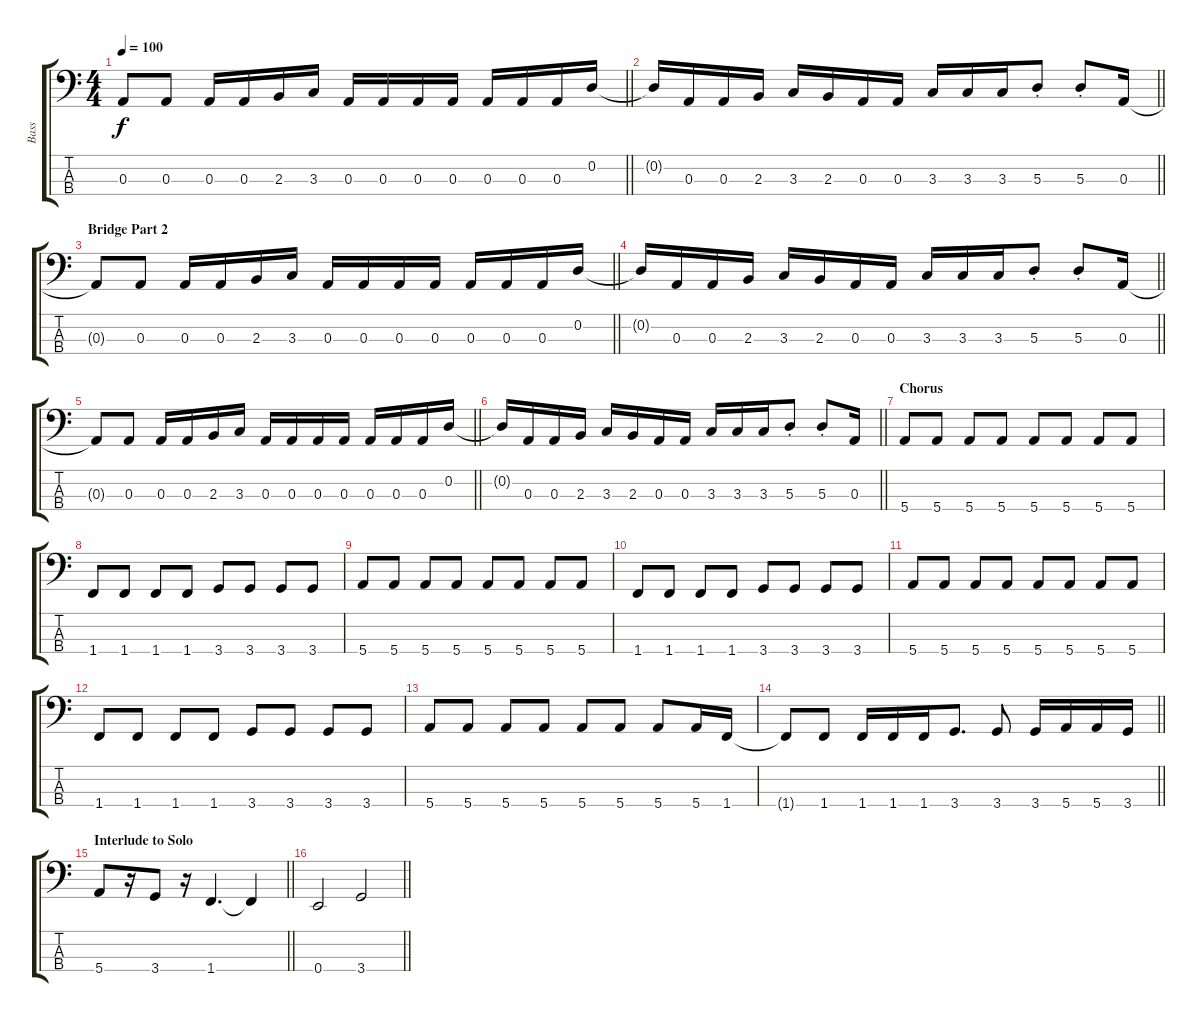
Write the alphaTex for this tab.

\track ("Bass" "Bass") {instrument electricbassfinger}
\staff {score tabs}
\tuning (G2 D2 A1 E1) {hide}
\ts (4 4)
\tempo 100
\clef f4
\barLineRight lightlight
\ks c
0.3{t}.8{dy f} 0.3.8 0.3.16 0.3.16 2.3.16 3.3.16 0.3.16 0.3.16 0.3.16 0.3.16 0.3.16 0.3.16 0.3.16 0.2.16 |
\barLineRight lightlight
0.2{t}.16 0.3.16 0.3.16 2.3.16 3.3.16 2.3.16 0.3.16 0.3.16 3.3.16 3.3.16 3.3.16 5.3{st}.8 5.3{st}.8 0.3.16 |
\section ("" "Bridge Part 2")
\barLineRight lightlight
0.3{t}.8 0.3.8 0.3.16 0.3.16 2.3.16 3.3.16 0.3.16 0.3.16 0.3.16 0.3.16 0.3.16 0.3.16 0.3.16 0.2.16 |
\barLineRight lightlight
0.2{t}.16 0.3.16 0.3.16 2.3.16 3.3.16 2.3.16 0.3.16 0.3.16 3.3.16 3.3.16 3.3.16 5.3{st}.8 5.3{st}.8 0.3.16 |
\barLineRight lightlight
0.3{t}.8 0.3.8 0.3.16 0.3.16 2.3.16 3.3.16 0.3.16 0.3.16 0.3.16 0.3.16 0.3.16 0.3.16 0.3.16 0.2.16 |
\barLineRight lightlight
0.2{t}.16 0.3.16 0.3.16 2.3.16 3.3.16 2.3.16 0.3.16 0.3.16 3.3.16 3.3.16 3.3.16 5.3{st}.8 5.3{st}.8 0.3.16 |
\section ("" "Chorus")
5.4.8 5.4.8 5.4.8 5.4.8 5.4.8 5.4.8 5.4.8 5.4.8 |
1.4.8 1.4.8 1.4.8 1.4.8 3.4.8 3.4.8 3.4.8 3.4.8 |
5.4.8 5.4.8 5.4.8 5.4.8 5.4.8 5.4.8 5.4.8 5.4.8 |
1.4.8 1.4.8 1.4.8 1.4.8 3.4.8 3.4.8 3.4.8 3.4.8 |
5.4.8 5.4.8 5.4.8 5.4.8 5.4.8 5.4.8 5.4.8 5.4.8 |
1.4.8 1.4.8 1.4.8 1.4.8 3.4.8 3.4.8 3.4.8 3.4.8 |
5.4.8 5.4.8 5.4.8 5.4.8 5.4.8 5.4.8 5.4.8 5.4.16 1.4.16 |
\barLineRight lightlight
1.4{t}.8 1.4.8 1.4.16 1.4.16 1.4.16 3.4.8{d} 3.4.8 3.4.16 5.4.16 5.4.16 3.4.16 |
\section ("" "Interlude to Solo")
\barLineRight lightlight
5.4.8 r.16 3.4.8 r.16 1.4.4{d} 1.4{t}.4 |
\barLineRight lightlight
0.4.2 3.4.2
